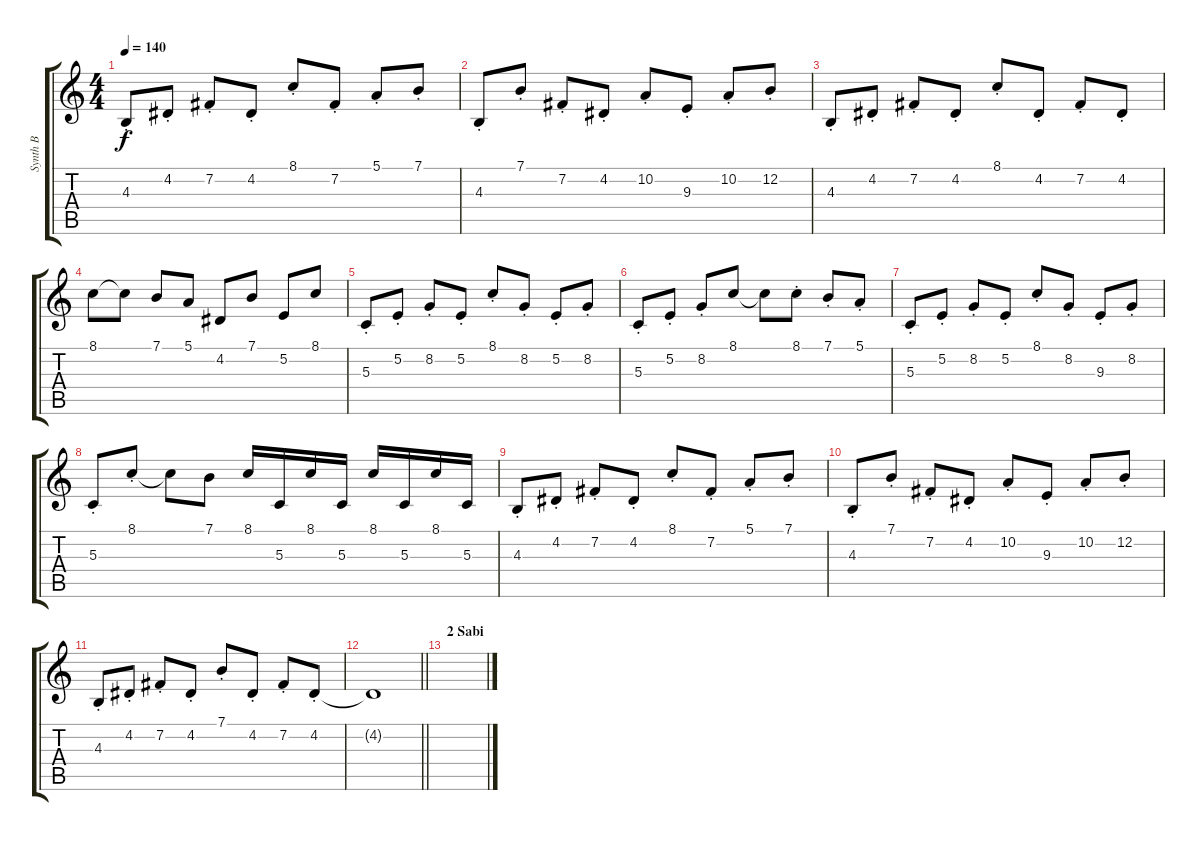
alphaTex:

\track ("Synth B" "Synth B") {instrument orchestralharp}
\staff {score tabs}
\tuning (E4 B3 G3 D3 A2 E2) {hide}
\ts (4 4)
\tempo 140
\clef g2
\ks c
4.3{st}.8{dy f} 4.2{st}.8 7.2{st}.8 4.2{st}.8 8.1{st}.8 7.2{st}.8 5.1{st}.8 7.1{st}.8 |
4.3{st}.8 7.1{st}.8 7.2{st}.8 4.2{st}.8 10.2{st}.8 9.3{st}.8 10.2{st}.8 12.2{st}.8 |
4.3{st}.8 4.2{st}.8 7.2{st}.8 4.2{st}.8 8.1{st}.8 4.2{st}.8 7.2{st}.8 4.2{st}.8 |
8.1.8 8.1{t}.8 7.1.8 5.1.8 4.2.8 7.1.8 5.2.8 8.1.8 |
5.3{st}.8 5.2{st}.8 8.2{st}.8 5.2{st}.8 8.1{st}.8 8.2{st}.8 5.2{st}.8 8.2{st}.8 |
5.3{st}.8 5.2{st}.8 8.2{st}.8 8.1.8 8.1{t}.8 8.1{st}.8 7.1{st}.8 5.1{st}.8 |
5.3{st}.8 5.2{st}.8 8.2{st}.8 5.2{st}.8 8.1{st}.8 8.2{st}.8 9.3{st}.8 8.2{st}.8 |
5.3{st}.8 8.1{st}.8 8.1{t}.8 7.1.8 8.1.16 5.3.16 8.1.16 5.3.16 8.1.16 5.3.16 8.1.16 5.3.16 |
4.3{st}.8 4.2{st}.8 7.2{st}.8 4.2{st}.8 8.1{st}.8 7.2{st}.8 5.1{st}.8 7.1{st}.8 |
4.3{st}.8 7.1{st}.8 7.2{st}.8 4.2{st}.8 10.2{st}.8 9.3{st}.8 10.2{st}.8 12.2{st}.8 |
4.3{st}.8 4.2{st}.8 7.2{st}.8 4.2{st}.8 7.1{st}.8 4.2{st}.8 7.2{st}.8 4.2{st}.8 |
\barLineRight lightlight
4.2{t}.1 |
\section ("" "2 Sabi")
